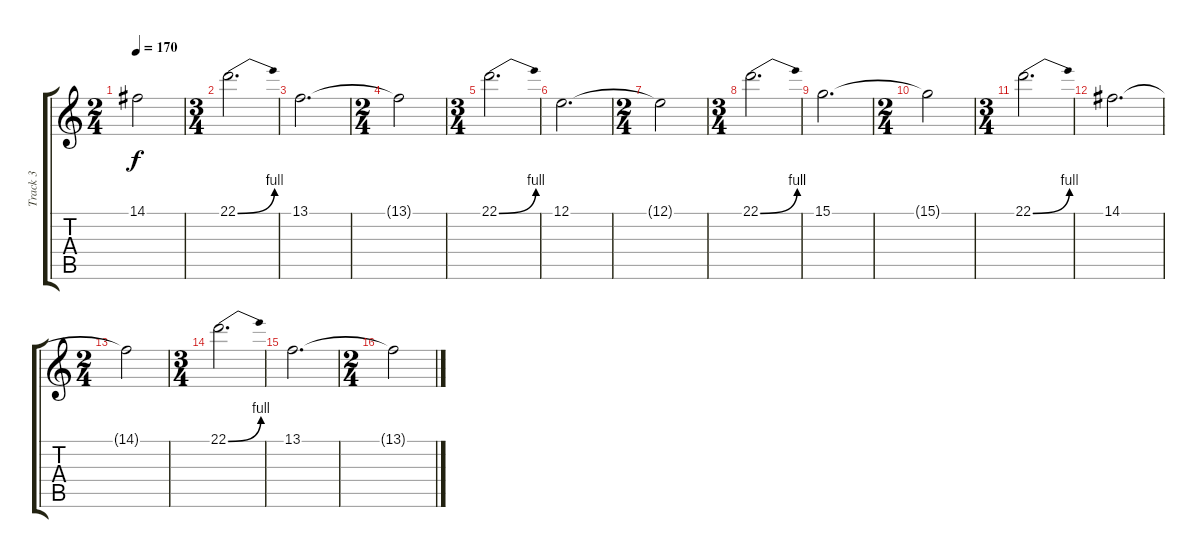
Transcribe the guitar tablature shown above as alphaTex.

\track ("Track 3" "Track 3") {instrument lead1square}
\staff {score tabs}
\tuning (E4 B3 G3 D3 A2 E2) {hide}
\ts (2 4)
\tempo 170
\clef g2
\ks c
14.1{t}.2{dy f} |
\ts (3 4)
22.1{be (bend 0 0 60 4)}.2{d} |
13.1.2{d} |
\ts (2 4)
13.1{t}.2 |
\ts (3 4)
22.1{be (bend 0 0 60 4)}.2{d} |
12.1.2{d} |
\ts (2 4)
12.1{t}.2 |
\ts (3 4)
22.1{be (bend 0 0 60 4)}.2{d} |
15.1.2{d} |
\ts (2 4)
15.1{t}.2 |
\ts (3 4)
22.1{be (bend 0 0 60 4)}.2{d} |
14.1.2{d} |
\ts (2 4)
14.1{t}.2 |
\ts (3 4)
22.1{be (bend 0 0 60 4)}.2{d} |
13.1.2{d} |
\ts (2 4)
13.1{t}.2
